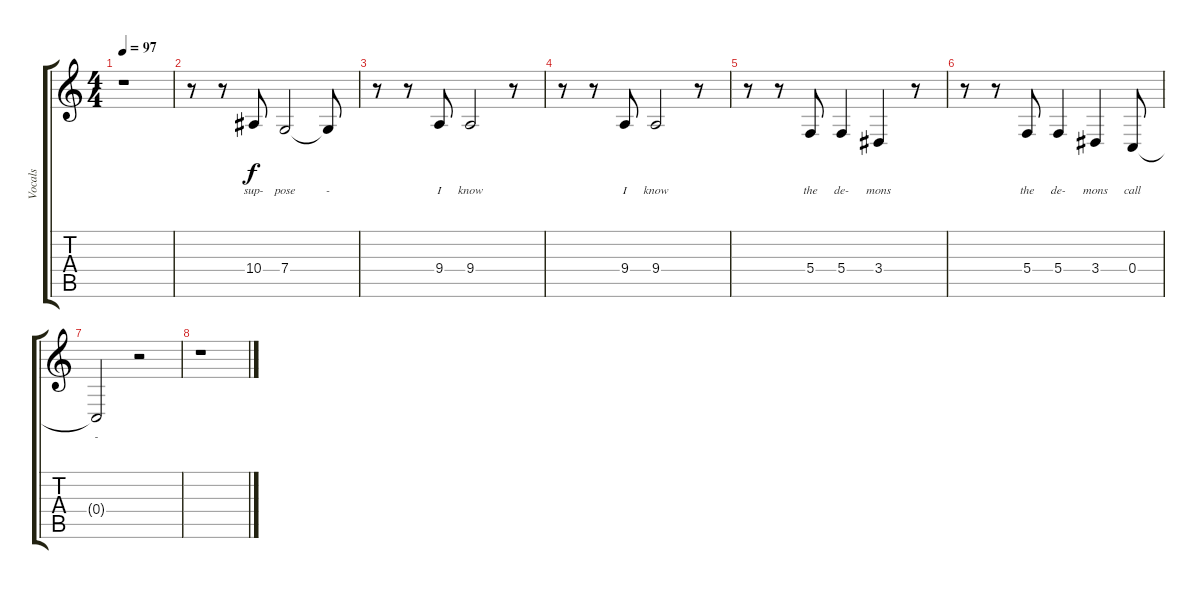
\track ("Vocals" "Vocals") {instrument trombone}
\staff {score tabs}
\tuning (E4 C4 G3 C3 G2 C2) {hide}
\ts (4 4)
\tempo 97
\clef g2
\ks c
r.1{dy f} |
r.8 r.8 10.4.8{lyrics (0 "sup-") lyrics (1 "") lyrics (2 "") lyrics (3 "") lyrics (4 "")} 7.4.2{lyrics (0 "pose") lyrics (1 "") lyrics (2 "") lyrics (3 "") lyrics (4 "")} 7.4{t}.8{lyrics (0 "-") lyrics (1 "") lyrics (2 "") lyrics (3 "") lyrics (4 "")} |
r.8 r.8 9.4.8{lyrics (0 "I") lyrics (1 "") lyrics (2 "") lyrics (3 "") lyrics (4 "")} 9.4.2{lyrics (0 "know") lyrics (1 "") lyrics (2 "") lyrics (3 "") lyrics (4 "")} r.8 |
r.8 r.8 9.4.8{lyrics (0 "I") lyrics (1 "") lyrics (2 "") lyrics (3 "") lyrics (4 "")} 9.4.2{lyrics (0 "know") lyrics (1 "") lyrics (2 "") lyrics (3 "") lyrics (4 "")} r.8 |
r.8 r.8 5.4.8{lyrics (0 "the") lyrics (1 "") lyrics (2 "") lyrics (3 "") lyrics (4 "")} 5.4.4{lyrics (0 "de-") lyrics (1 "") lyrics (2 "") lyrics (3 "") lyrics (4 "")} 3.4.4{lyrics (0 "mons") lyrics (1 "") lyrics (2 "") lyrics (3 "") lyrics (4 "")} r.8 |
r.8 r.8 5.4.8{lyrics (0 "the") lyrics (1 "") lyrics (2 "") lyrics (3 "") lyrics (4 "")} 5.4.4{lyrics (0 "de-") lyrics (1 "") lyrics (2 "") lyrics (3 "") lyrics (4 "")} 3.4.4{lyrics (0 "mons") lyrics (1 "") lyrics (2 "") lyrics (3 "") lyrics (4 "")} 0.4.8{lyrics (0 "call") lyrics (1 "") lyrics (2 "") lyrics (3 "") lyrics (4 "")} |
0.4{t}.2{lyrics (0 "-") lyrics (1 "") lyrics (2 "") lyrics (3 "") lyrics (4 "")} r.2 |
r.1
